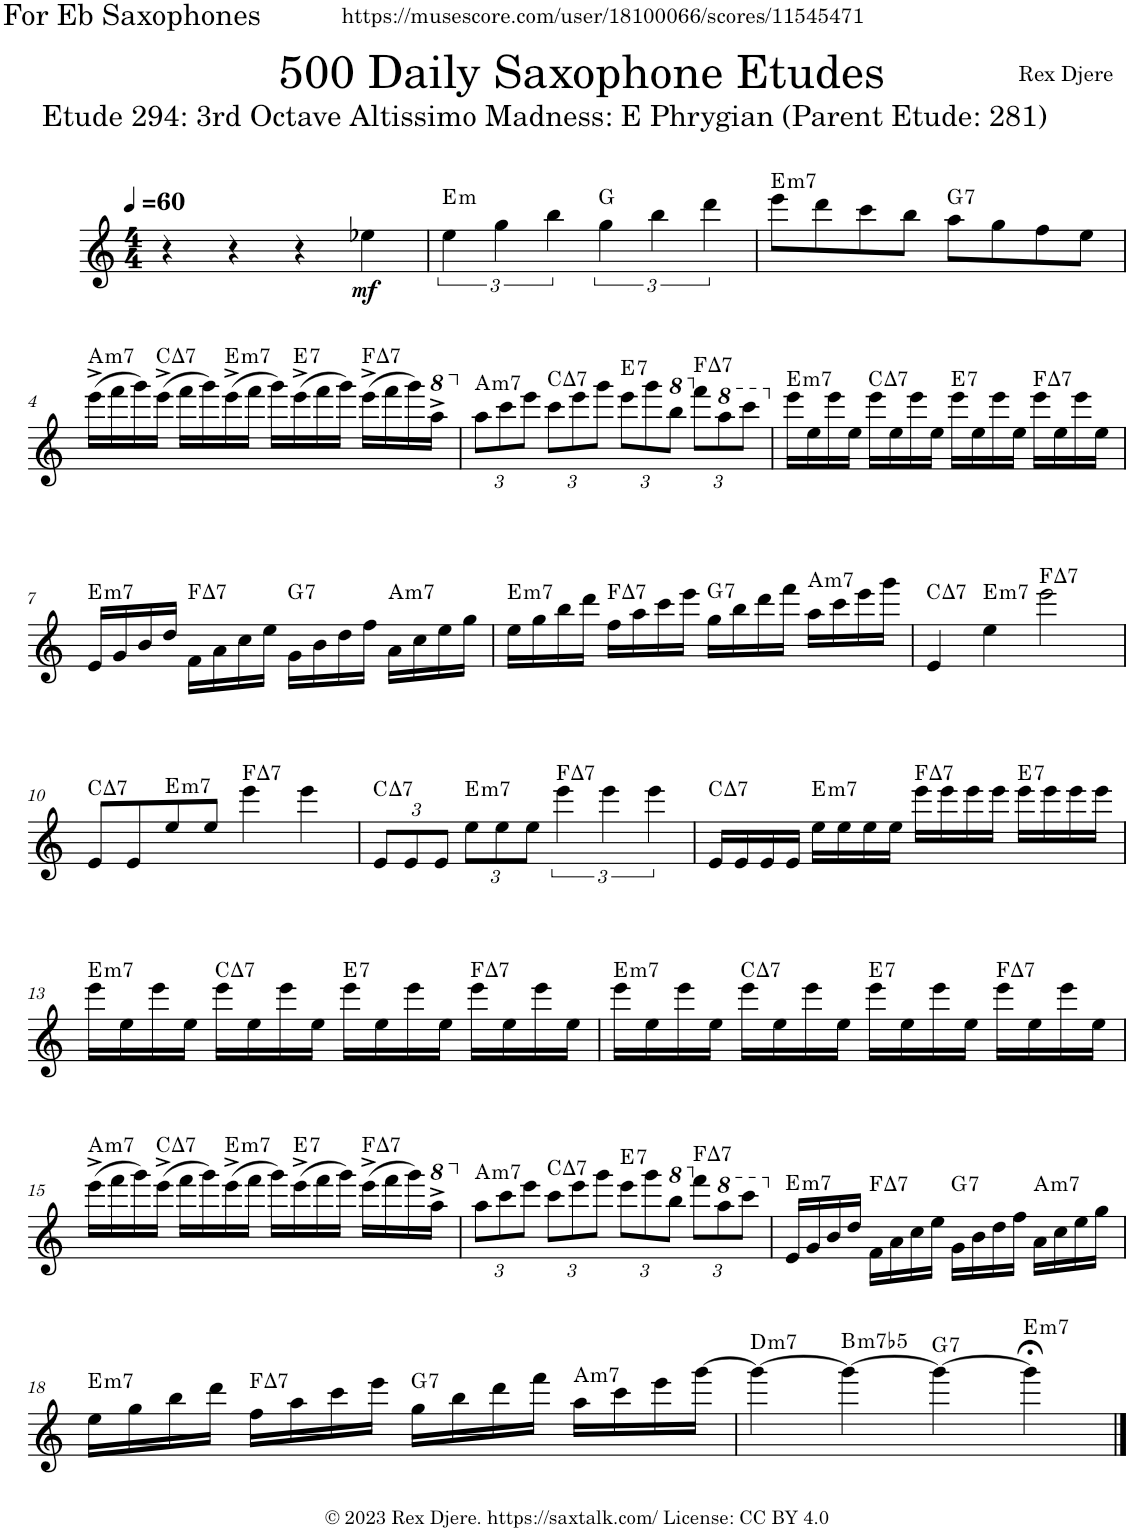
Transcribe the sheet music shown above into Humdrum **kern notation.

**kern	**dynam	**harte
*part1	*part1	*part1
*staff1	*staff1	*
*I"Alto Saxophone	*	*
*I'A. Sax.	*	*
*clefG2	*	*
*Trd5c9	*	*
*k[]	*	*
*M4/4	*	*
*MM60	*	*
=1	=1	=1
4r	.	.
4r	.	.
4r	.	.
!	!LO:DY:b	!
4ee-X\	mf	.
=2	=2	=2
!	!	!LO:H:kt=m
6ee\	.	E:min
6gg\	.	.
6bb\	.	.
6gg\	.	G:maj
6bb\	.	.
6ddd\	.	.
=3	=3	=3
!	!	!LO:H:kt=m7
8eee\L	.	E:min7
8ddd\	.	.
8ccc\	.	.
8bb\J	.	.
!	!	!LO:H:kt=7
8aa\L	.	G:7
8gg\	.	.
8ff\	.	.
8ee\J	.	.
!!LO:LB:g=z
=4	=4	=4
!	!	!LO:H:kt=m7
(16eee^\LL	.	A:min7
16fff\	.	.
16ggg\)	.	.
!	!	!LO:H:kt=7
(16eee^\JJ	.	C:maj7
16fff\LL	.	.
16ggg\)	.	.
!	!	!LO:H:kt=m7
(16eee^\	.	E:min7
16fff\JJ	.	.
16ggg\LL)	.	.
!	!	!LO:H:kt=7
(16eee^\	.	E:7
16fff\	.	.
16ggg\JJ)	.	.
!	!	!LO:H:kt=7
(16eee^\LL	.	F:maj7
16fff\	.	.
16ggg\)	.	.
*8va	*	*
16aaa^\JJ	.	.
=5	=5	=5
*X8va	*	*
*Xbrackettup	*	*
!	!	!LO:H:kt=m7
12aa\L	.	A:min7
12ccc\	.	.
12eee\J	.	.
!	!	!LO:H:kt=7
12ccc\L	.	C:maj7
12eee\	.	.
12ggg\J	.	.
!	!	!LO:H:kt=7
12eee\L	.	E:7
12ggg\	.	.
*8va	*	*
12bbb\J	.	.
*X8va	*	*
!	!	!LO:H:kt=7
12fff\L	.	F:maj7
*8va	*	*
12aaa\	.	.
12cccc\J	.	.
=6	=6	=6
*X8va	*	*
!	!	!LO:H:kt=m7
16eee\LL	.	E:min7
16ee\	.	.
16eee\	.	.
16ee\JJ	.	.
!	!	!LO:H:kt=7
16eee\LL	.	C:maj7
16ee\	.	.
16eee\	.	.
16ee\JJ	.	.
!	!	!LO:H:kt=7
16eee\LL	.	E:7
16ee\	.	.
16eee\	.	.
16ee\JJ	.	.
!	!	!LO:H:kt=7
16eee\LL	.	F:maj7
16ee\	.	.
16eee\	.	.
16ee\JJ	.	.
!!LO:LB:g=z
=7	=7	=7
!	!	!LO:H:kt=m7
16e/LL	.	E:min7
16g/	.	.
16b/	.	.
16dd/JJ	.	.
!	!	!LO:H:kt=7
16f\LL	.	F:maj7
16a\	.	.
16cc\	.	.
16ee\JJ	.	.
!	!	!LO:H:kt=7
16g\LL	.	G:7
16b\	.	.
16dd\	.	.
16ff\JJ	.	.
!	!	!LO:H:kt=m7
16a\LL	.	A:min7
16cc\	.	.
16ee\	.	.
16gg\JJ	.	.
=8	=8	=8
!	!	!LO:H:kt=m7
16ee\LL	.	E:min7
16gg\	.	.
16bb\	.	.
16ddd\JJ	.	.
!	!	!LO:H:kt=7
16ff\LL	.	F:maj7
16aa\	.	.
16ccc\	.	.
16eee\JJ	.	.
!	!	!LO:H:kt=7
16gg\LL	.	G:7
16bb\	.	.
16ddd\	.	.
16fff\JJ	.	.
!	!	!LO:H:kt=m7
16aa\LL	.	A:min7
16ccc\	.	.
16eee\	.	.
16ggg\JJ	.	.
=9	=9	=9
!	!	!LO:H:kt=7
4e/	.	C:maj7
!	!	!LO:H:kt=m7
4ee\	.	E:min7
!	!	!LO:H:kt=7
2eee\	.	F:maj7
!!LO:LB:g=z
=10	=10	=10
!	!	!LO:H:kt=7
8e/L	.	C:maj7
8e/	.	.
!	!	!LO:H:kt=m7
8ee/	.	E:min7
8ee/J	.	.
!	!	!LO:H:kt=7
4eee\	.	F:maj7
4eee\	.	.
=11	=11	=11
!	!	!LO:H:kt=7
12e/L	.	C:maj7
12e/	.	.
12e/J	.	.
!	!	!LO:H:kt=m7
12ee\L	.	E:min7
12ee\	.	.
12ee\J	.	.
*brackettup	*	*
!	!	!LO:H:kt=7
6eee\	.	F:maj7
6eee\	.	.
6eee\	.	.
=12	=12	=12
!	!	!LO:H:kt=7
16e/LL	.	C:maj7
16e/	.	.
16e/	.	.
16e/JJ	.	.
!	!	!LO:H:kt=m7
16ee\LL	.	E:min7
16ee\	.	.
16ee\	.	.
16ee\JJ	.	.
!	!	!LO:H:kt=7
16eee\LL	.	F:maj7
16eee\	.	.
16eee\	.	.
16eee\JJ	.	.
!	!	!LO:H:kt=7
16eee\LL	.	E:7
16eee\	.	.
16eee\	.	.
16eee\JJ	.	.
!!LO:LB:g=z
=13	=13	=13
!	!	!LO:H:kt=m7
16eee\LL	.	E:min7
16ee\	.	.
16eee\	.	.
16ee\JJ	.	.
!	!	!LO:H:kt=7
16eee\LL	.	C:maj7
16ee\	.	.
16eee\	.	.
16ee\JJ	.	.
!	!	!LO:H:kt=7
16eee\LL	.	E:7
16ee\	.	.
16eee\	.	.
16ee\JJ	.	.
!	!	!LO:H:kt=7
16eee\LL	.	F:maj7
16ee\	.	.
16eee\	.	.
16ee\JJ	.	.
=14	=14	=14
!	!	!LO:H:kt=m7
16eee\LL	.	E:min7
16ee\	.	.
16eee\	.	.
16ee\JJ	.	.
!	!	!LO:H:kt=7
16eee\LL	.	C:maj7
16ee\	.	.
16eee\	.	.
16ee\JJ	.	.
!	!	!LO:H:kt=7
16eee\LL	.	E:7
16ee\	.	.
16eee\	.	.
16ee\JJ	.	.
!	!	!LO:H:kt=7
16eee\LL	.	F:maj7
16ee\	.	.
16eee\	.	.
16ee\JJ	.	.
!!LO:LB:g=z
=15	=15	=15
!	!	!LO:H:kt=m7
(16eee^\LL	.	A:min7
16fff\	.	.
16ggg\)	.	.
!	!	!LO:H:kt=7
(16eee^\JJ	.	C:maj7
16fff\LL	.	.
16ggg\)	.	.
!	!	!LO:H:kt=m7
(16eee^\	.	E:min7
16fff\JJ	.	.
16ggg\LL)	.	.
!	!	!LO:H:kt=7
(16eee^\	.	E:7
16fff\	.	.
16ggg\JJ)	.	.
!	!	!LO:H:kt=7
(16eee^\LL	.	F:maj7
16fff\	.	.
16ggg\)	.	.
*8va	*	*
16aaa^\JJ	.	.
=16	=16	=16
*X8va	*	*
*Xbrackettup	*	*
!	!	!LO:H:kt=m7
12aa\L	.	A:min7
12ccc\	.	.
12eee\J	.	.
!	!	!LO:H:kt=7
12ccc\L	.	C:maj7
12eee\	.	.
12ggg\J	.	.
!	!	!LO:H:kt=7
12eee\L	.	E:7
12ggg\	.	.
*8va	*	*
12bbb\J	.	.
*X8va	*	*
!	!	!LO:H:kt=7
12fff\L	.	F:maj7
*8va	*	*
12aaa\	.	.
12cccc\J	.	.
=17	=17	=17
*X8va	*	*
!	!	!LO:H:kt=m7
16e/LL	.	E:min7
16g/	.	.
16b/	.	.
16dd/JJ	.	.
!	!	!LO:H:kt=7
16f\LL	.	F:maj7
16a\	.	.
16cc\	.	.
16ee\JJ	.	.
!	!	!LO:H:kt=7
16g\LL	.	G:7
16b\	.	.
16dd\	.	.
16ff\JJ	.	.
!	!	!LO:H:kt=m7
16a\LL	.	A:min7
16cc\	.	.
16ee\	.	.
16gg\JJ	.	.
!!LO:LB:g=z
=18	=18	=18
!	!	!LO:H:kt=m7
16ee\LL	.	E:min7
16gg\	.	.
16bb\	.	.
16ddd\JJ	.	.
!	!	!LO:H:kt=7
16ff\LL	.	F:maj7
16aa\	.	.
16ccc\	.	.
16eee\JJ	.	.
!	!	!LO:H:kt=7
16gg\LL	.	G:7
16bb\	.	.
16ddd\	.	.
16fff\JJ	.	.
!	!	!LO:H:kt=m7
16aa\LL	.	A:min7
16ccc\	.	.
16eee\	.	.
[16ggg\JJ	.	.
=19	=19	=19
!	!	!LO:H:kt=m7
4ggg\_	.	D:min7
!	!	!LO:H:kt=m7b5
4ggg\_	.	B:hdim7
!	!	!LO:H:kt=7
4ggg\_	.	G:7
!	!	!LO:H:kt=m7
4ggg;<\]	.	E:min7
==	==	==
*-	*-	*-
